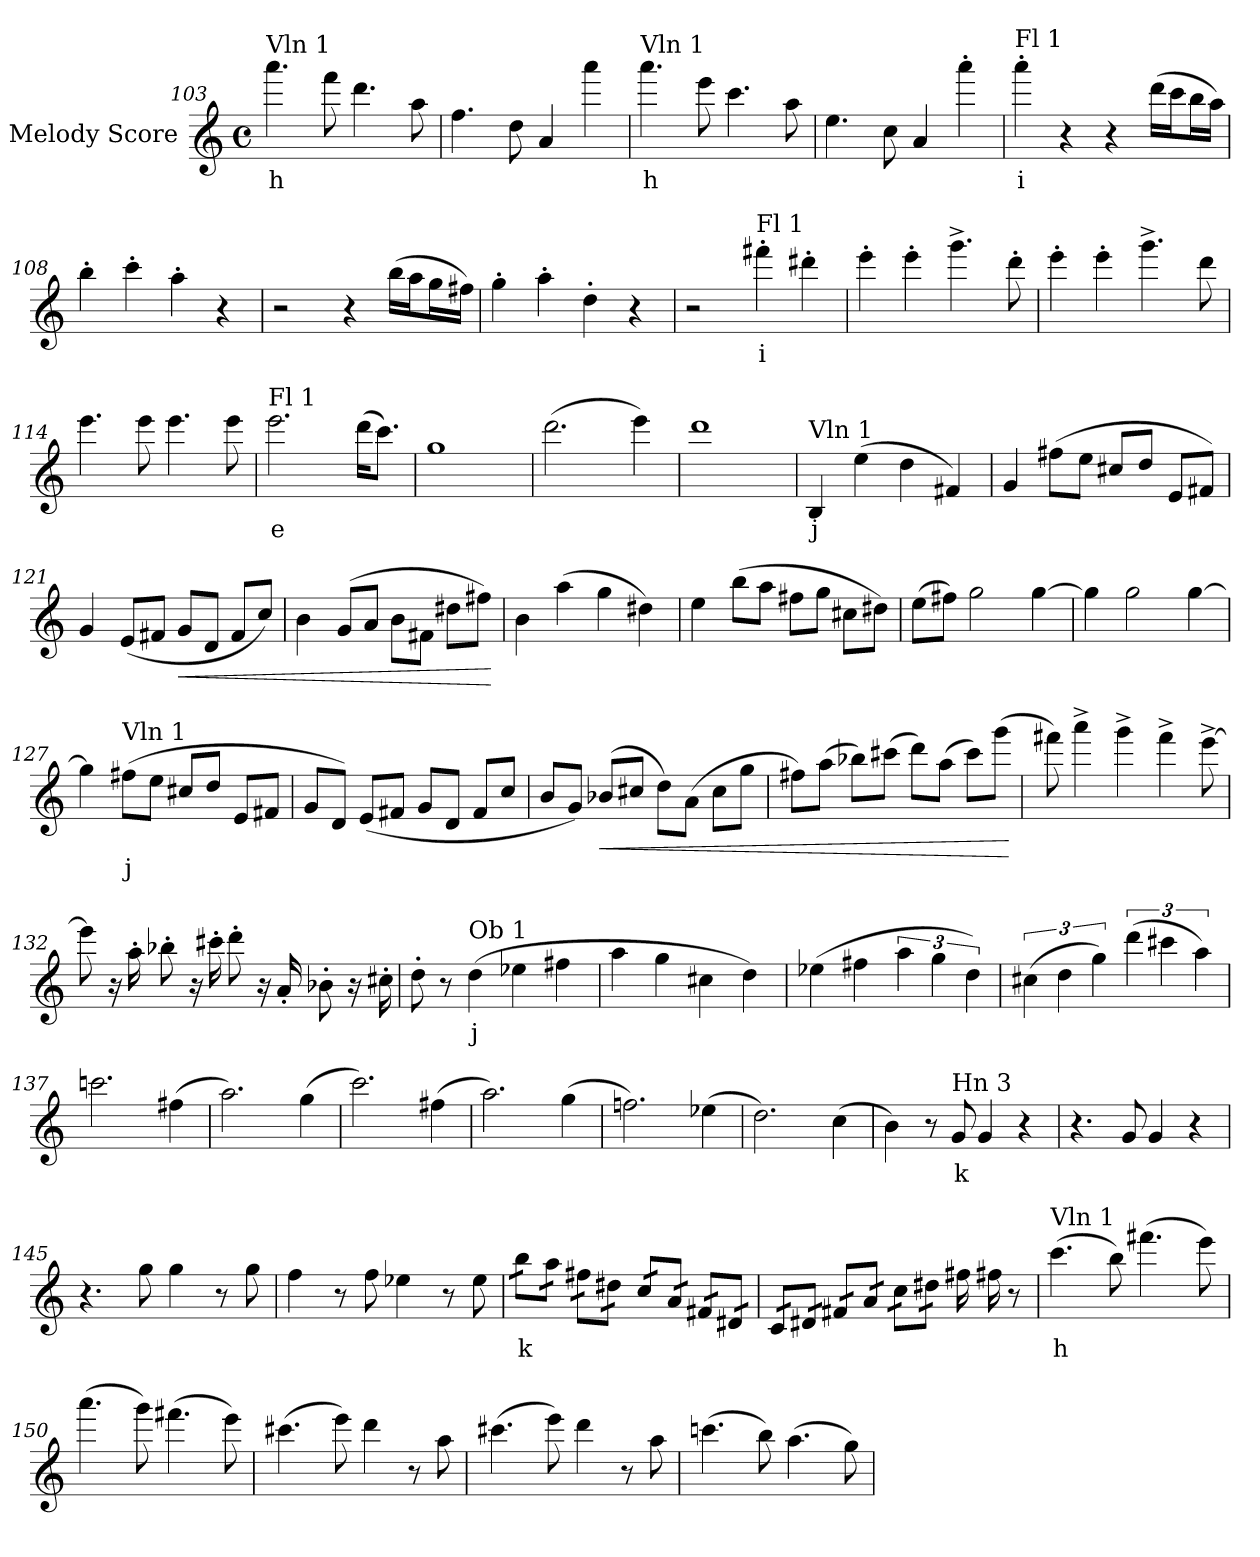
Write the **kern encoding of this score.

**kern	**text	**dynam
*part1	*part1	*part1
*staff1	*staff1	*staff1
*I"Melody Score	*	*
*clefG2	*	*
*k[]	*	*
*M4/4	*	*
*met(c)	*	*
=103	=103	=103
!LO:TX:a:t=Vln 1	!	!
!	!LO:LY:b:color=#FF0000	!
4.aaa\	h	.
8fff\	.	.
4.ddd\	.	.
8aa\	.	.
=104	=104	=104
4.ff\	.	.
8dd\	.	.
4a/	.	.
4aaa\	.	.
=105	=105	=105
!LO:TX:a:t=Vln 1	!	!
!	!LO:LY:b:color=#FF0000	!
4.aaa\	h	.
8eee\	.	.
4.ccc\	.	.
8aa\	.	.
=106	=106	=106
4.ee\	.	.
8cc\	.	.
4a/	.	.
4aaa'\	.	.
=107	=107	=107
!LO:TX:a:t=Fl 1	!	!
!	!LO:LY:b:color=#FF0000	!
4aaa'\	i	.
4r	.	.
4r	.	.
(16ddd\LL	.	.
16ccc\J	.	.
16bb\L	.	.
16aa\JJ)	.	.
=108	=108	=108
4bb'\	.	.
4ccc'\	.	.
4aa'\	.	.
4r	.	.
=109	=109	=109
2r	.	.
4r	.	.
(16bb\LL	.	.
16aa\J	.	.
16gg\L	.	.
16ff#X\JJ)	.	.
=110	=110	=110
4gg'\	.	.
4aa'\	.	.
4dd'\	.	.
4r	.	.
=111	=111	=111
2r	.	.
!LO:TX:a:t=Fl 1	!	!
!	!LO:LY:b:color=#FF0000	!
4fff#X'\	i	.
4ddd#X'\	.	.
=112	=112	=112
4eee'\	.	.
4eee'\	.	.
4.ggg^\	.	.
8ddd'\	.	.
=113	=113	=113
4eee'\	.	.
4eee'\	.	.
4.ggg^\	.	.
8ddd\	.	.
=114	=114	=114
4.eee\	.	.
8eee\	.	.
4.eee\	.	.
8eee\	.	.
=115	=115	=115
!LO:TX:a:t=Fl 1	!	!
!	!LO:LY:b:color=#FF0000	!
2.eee\	e	.
(16ddd\KL	.	.
8.ccc\J)	.	.
=116	=116	=116
1gg	.	.
=117	=117	=117
(2.ddd\	.	.
4eee\)	.	.
=118	=118	=118
1ddd	.	.
=119	=119	=119
!LO:TX:a:t=Vln 1	!	!
!	!LO:LY:b:color=#FF0000	!
4B/	j	.
(4ee\	.	.
4dd\	.	.
4f#X/)	.	.
=120	=120	=120
4g/	.	.
(8ff#X\L	.	.
8ee\J	.	.
8cc#X/L	.	.
8dd/J	.	.
8e/L	.	.
8f#X/J)	.	.
=121	=121	=121
4g/	.	.
(8e/L	.	.
8f#X/J	.	.
!	!	!LO:HP:b
8g/L	.	<
8d/J	.	.
8f#/L	.	.
8cc/J)	.	.
=122	=122	=122
4b\	.	.
(8g/L	.	.
8a/J	.	.
8b\L	.	.
8f#X\J	.	.
8dd#X\L	.	.
8ff#X\J)	.	.
.	.	[
=123	=123	=123
4b\	.	.
(4aa\	.	.
4gg\	.	.
4dd#X\)	.	.
=124	=124	=124
4ee\	.	.
(8bb\L	.	.
8aa\J	.	.
8ff#X\L	.	.
8gg\J	.	.
8cc#X\L	.	.
8dd#X\J)	.	.
=125	=125	=125
(8ee\L	.	.
8ff#X\J)	.	.
2gg\	.	.
[4gg\	.	.
=126	=126	=126
4gg\]	.	.
2gg\	.	.
[4gg\	.	.
=127	=127	=127
4gg\]	.	.
!LO:TX:a:t=Vln 1	!	!
!	!LO:LY:b:color=#FF0000	!
(8ff#X\L	j	.
8ee\J	.	.
8cc#X/L	.	.
8dd/J	.	.
8e/L	.	.
8f#X/J	.	.
=128	=128	=128
8g/L	.	.
8d/J)	.	.
(8e/L	.	.
8f#X/J	.	.
8g/L	.	.
8d/J	.	.
8f#/L	.	.
8cc/J	.	.
=129	=129	=129
8b/L	.	.
8g/J)	.	.
!	!	!LO:HP:b
(8b-X/L	.	<
8cc#X/J	.	.
8dd\L)	.	.
(8a\J	.	.
8cc#\L	.	.
8gg\J	.	.
=130	=130	=130
8ff#X\L)	.	.
(8aa\J	.	.
8bb-X\L)	.	.
(8ccc#X\J	.	.
8ddd\L)	.	.
(8aa\J	.	.
8ccc#\L)	.	.
(8ggg\J	.	.
.	.	[
=131	=131	=131
8fff#X\)	.	.
4aaa^\	.	.
4ggg^\	.	.
4fff#^\	.	.
[8eee^\	.	.
=132	=132	=132
8eee\]	.	.
16r	.	.
16aa'\	.	.
8bb-X'\	.	.
16r	.	.
16ccc#X'\	.	.
8ddd'\	.	.
16r	.	.
16a'/	.	.
8b-X'\	.	.
16r	.	.
16cc#X'\	.	.
=133	=133	=133
8dd'\	.	.
8r	.	.
!LO:TX:a:t=Ob 1	!	!
!	!LO:LY:b:color=#FF0000	!
(4dd\	j	.
4ee-X\	.	.
4ff#X\	.	.
=134	=134	=134
4aa\	.	.
4gg\	.	.
4cc#X\	.	.
4dd\)	.	.
=135	=135	=135
(4ee-X\	.	.
4ff#X\	.	.
6aa\	.	.
6gg\	.	.
6dd\)	.	.
=136	=136	=136
(6cc#X\	.	.
6dd\	.	.
6gg\)	.	.
(6ddd\	.	.
6ccc#X\	.	.
6aa\)	.	.
=137	=137	=137
2.cccn\	.	.
(4ff#X\	.	.
=138	=138	=138
2.aa\)	.	.
(4gg\	.	.
=139	=139	=139
2.ccc\)	.	.
(4ff#X\	.	.
=140	=140	=140
2.aa\)	.	.
(4gg\	.	.
=141	=141	=141
2.ffn\)	.	.
(4ee-X\	.	.
=142	=142	=142
2.dd\)	.	.
(4cc\	.	.
=143	=143	=143
4b\)	.	.
8r	.	.
!LO:TX:a:t=Hn 3	!	!
!	!LO:LY:b:color=#FF0000	!
8g/	k	.
4g/	.	.
4r	.	.
=144	=144	=144
4.r	.	.
8g/	.	.
4g/	.	.
4r	.	.
=145	=145	=145
4.r	.	.
8gg\	.	.
4gg\	.	.
8r	.	.
8gg\	.	.
=146	=146	=146
4ff\	.	.
8r	.	.
8ff\	.	.
4ee-\	.	.
8r	.	.
8ee-\	.	.
=147	=147	=147
!LO:TX:a:t=Vln 1	!	!
!	!LO:LY:b:color=#FF0000	!
*tremolo	*	*
16bb\LL	k	.
16bb\	.	.
16aa\	.	.
16aa\JJ	.	.
16ff#X\LL	.	.
16ff#X\	.	.
16dd#X\	.	.
16dd#X\JJ	.	.
16cc/LL	.	.
16cc/	.	.
16a/	.	.
16a/JJ	.	.
16f#X/LL	.	.
16f#X/	.	.
16d#X/	.	.
16d#X/JJ	.	.
=148	=148	=148
16c/LL	.	.
16c/	.	.
16d#X/	.	.
16d#X/JJ	.	.
16f#X/LL	.	.
16f#X/	.	.
16a/	.	.
16a/JJ	.	.
16cc\LL	.	.
16cc\	.	.
16dd#X\	.	.
16dd#X\JJ	.	.
16ff#X\	.	.
16ff#X\	.	.
*Xtremolo	*	*
8r	.	.
=149	=149	=149
!LO:TX:a:t=Vln 1	!	!
!	!LO:LY:b:color=#FF0000	!
(4.ccc\	h	.
8bb\)	.	.
(4.fff#X\	.	.
8eee\)	.	.
=150	=150	=150
(4.aaa\	.	.
8ggg\)	.	.
(4.fff#X\	.	.
8eee\)	.	.
=151	=151	=151
(4.ccc#X\	.	.
8eee\)	.	.
4ddd\	.	.
8r	.	.
8aa\	.	.
=152	=152	=152
(4.ccc#X\	.	.
8eee\)	.	.
4ddd\	.	.
8r	.	.
8aa\	.	.
=153	=153	=153
(4.cccn\	.	.
8bb\)	.	.
(4.aa\	.	.
8gg\)	.	.
=	=	=
*-	*-	*-
